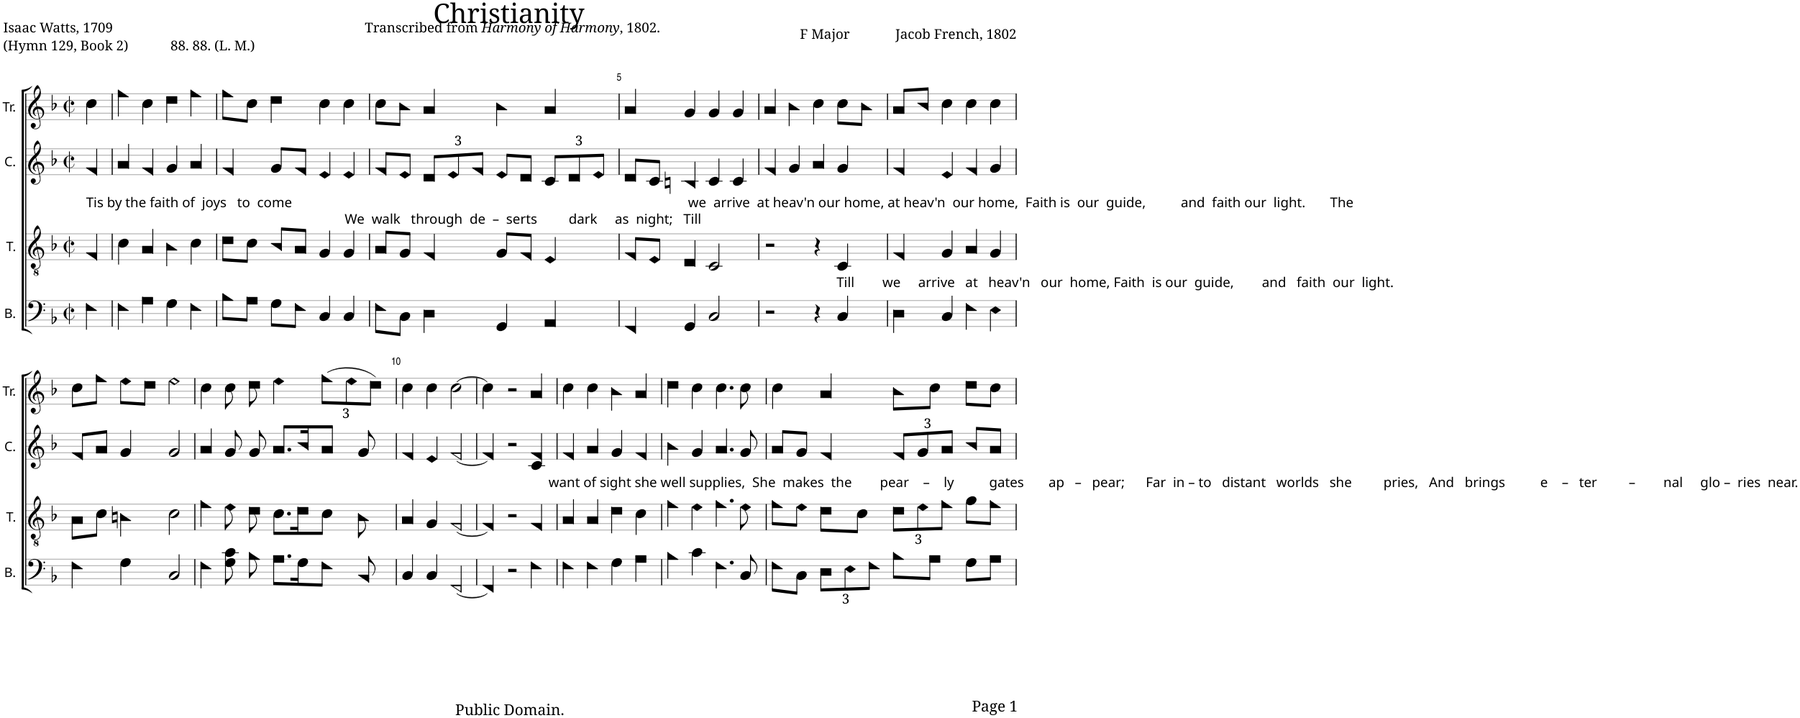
**kern	**kern	**kern	**kern
*part4	*part3	*part2	*part1
*staff4	*staff3	*staff2	*staff1
*I"B.	*I"T.	*I"C.	*I"Tr.
*I'B.	*I'T.	*I'C.	*I'Tr.
*clefF4	*clefGv2	*clefG2	*clefG2
*k[b-]	*k[b-]	*k[b-]	*k[b-]
*M2/2	*M2/2	*M2/2	*M2/2
*met(c|)	*met(c|)	*met(c|)	*met(c|)
=1	=1	=1	=1
!	!	!LO:TX:b:t=Tis by the faith of  joys   to  come                                                                                                                 we  arrive  at heav'n our home, at heav'n  our home,  Faith is  our  guide,          and  faith our  light.       The	!
4F!\	4F!/	4f!/	4cc!\
=2	=2	=2	=2
4F!\	4c!\	4a!/	4ff!\
4A!\	4A!/	4f!/	4cc!\
4G!\	4B-!\	4g!/	4dd!\
4F!\	4c!\	4a!/	4ff!\
=3	=3	=3	=3
8B-!\L	8d!\L	4f!/	8ff!\L
8A!\J	8c!\J	.	8cc!\J
8G!\L	8B-!/L	8g!/L	4dd!\
8F!\J	8A!/J	8f!/J	.
4C!/	4G!/	4e!/	4cc!\
!	!	!LO:TX:b:t=We  walk   through  de  –  serts         dark     as  night;   Till	!
4C!/	4G!/	4e!/	4cc!\
=4	=4	=4	=4
8F!\L	8A!/L	8f!/L	8cc!\L
8C!\J	8G!/J	8e!/J	8b-!\J
*	*	*Xbrackettup	*
4D!\	4F!/	12d!/L	4a!/
.	.	12e!/	.
.	.	12f!/J	.
4GG!/	8G!/L	8e!/L	4b-!\
.	8F!/J	8d!/J	.
4AA!/	4E!/	12c!/L	4a!/
.	.	12d!/	.
.	.	12e!/J	.
=5	=5	=5	=5
4FF!/	8F!/L	8d!/L	4a!/
.	8E!/J	8c!/J	.
4GG!/	4D!/	4Bn!/	4g!/
2C!/	2C!/	4c!/	4g!/
.	.	4c!/	4g!/
=6	=6	=6	=6
2r	2r	4f!/	4a!/
.	.	4g!/	4b-!\
4r	4r	4a!/	4cc!\
!	!LO:TX:b:t=Till        we     arrive   at   heav'n   our  home, Faith  is our  guide,        and   faith  our  light.	!	!
4C!/	4C!/	4g!/	8cc!\L
.	.	.	8b-!\J
=7	=7	=7	=7
4D!\	4F!/	4f!/	8a!/L
.	.	.	8b-!/J
4C!/	4G!/	4e!/	4cc!\
4F!\	4A!/	4f!/	4cc!\
4E!\	4G!/	4g!/	4cc!\
!!LO:LB:g=z
=8	=8	=8	=8
4F!\	8A!\L	8f!/L	8cc!\L
.	8c!\J	8a!/J	8ff!\J
4G!\	4Bn!\	4g!/	8ee!\L
.	.	.	8dd!\J
2C!/	2c!\	2g!/	2ee!\
=9	=9	=9	=9
4F!\	4f!\	4a!/	4cc!\
8G!\ 8c!\	8e!\	8g!/	8cc!\
8B-!\	8d!\	8g!/	8dd!\
8.A!\L	8.c!\L	8.a!/L	4ee!\
16G!\K	16d!\K	16b-!/K	.
*	*	*	*Xbrackettup
8F!\J	8c!\J	8a!/J	(12ff!\L
.	.	.	12ee!\
8BB-!/	8B-!\	8g!/	.
.	.	.	12dd!\J)
=10	=10	=10	=10
4C!/	4A!/	4f!/	4cc!\
4C!/	4G!/	4e!/	4cc!\
[2FF!/	[2F!/	[2f!/	[2cc!\
=11	=11	=11	=11
4FF!/]	4F!/]	4f!/]	4cc!\]
2r	2r	2r	2r
4F!\	4F!/	4c!/ 4f!/	4a!/
=12	=12	=12	=12
!	!	!LO:TX:b:t=want of sight she well supplies,  She  makes  the        pear    –    ly          gates       ap   –   pear;      Far  in – to   distant   worlds   she         pries,   And   brings          e    –   ter         –        nal     glo –  ries  near.	!
4F!\	4A!/	4f!/	4cc!\
4F!\	4A!/	4a!/	4cc!\
4G!\	4d!\	4g!/	4b-!\
4A!\	4c!\	4f!/	4a!/
=13	=13	=13	=13
4B-!\	4f!\	4b-!\	4dd!\
4c!\	4e!\	4g!/	4cc!\
4.F!\	4.f!\	4.a!/	4.cc!\
8C!/	8e!\	8g!/	8cc!\
=14	=14	=14	=14
8F!\L	8f!\L	8a!/L	4cc!\
8C!\J	8e!\J	8g!/J	.
*Xbrackettup	*	*	*
12D!\L	8d!\L	4f!/	4a!/
12E!\	.	.	.
.	8c!\J	.	.
12F!\J	.	.	.
*	*Xbrackettup	*	*
8B-!\L	12d!\L	12f!/L	8b-!\L
.	12e!\	12g!/	.
8A!\J	.	.	8cc!\J
.	12f!\J	12a!/J	.
8G!\L	8g!\L	8b-!/L	8dd!\L
8A!\J	8f!\J	8a!/J	8cc!\J
=	=	=	=
*-	*-	*-	*-
